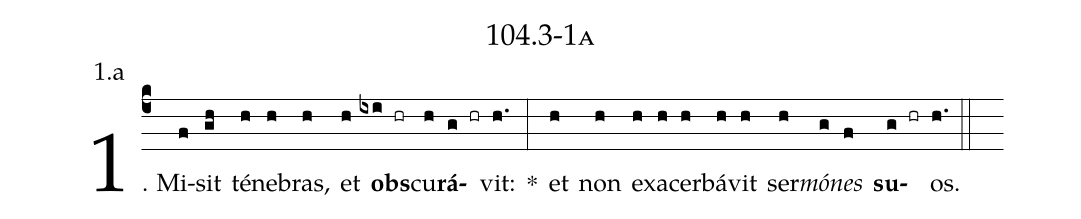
name: 104.3-1a;
annotation: 1.a;
%%
(c4)1. Mi(f)sit(gh) té(h)ne(h)bras,(h) et(h) <b>obs</b>(ixi hr)cu(h)<b>rá</b>(g hr)vit:(h.) *(:) et(h) non(h) ex(h)a(h)cer(h)bá(h)vit(h) ser(h)<i>mó</i>(g)<i>nes</i>(f) <b>su</b>(g hr)os.(h.) (::)


%E(h) u(h) o(g) u(f) a(g) e.(h.) (::)
